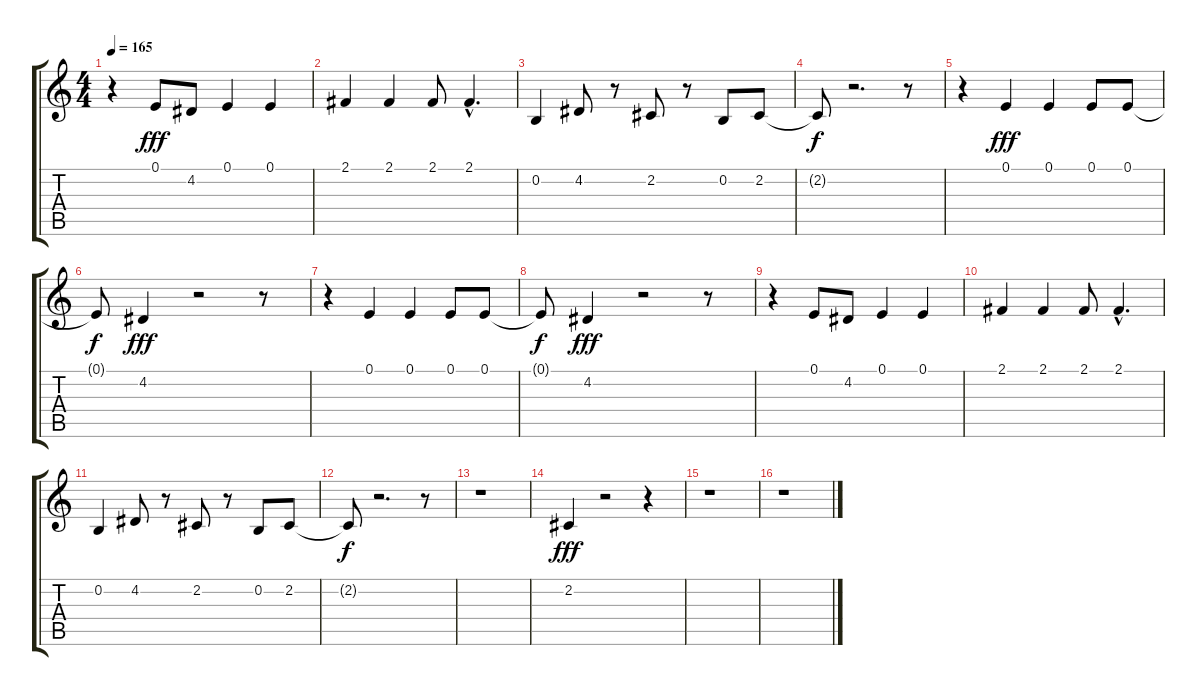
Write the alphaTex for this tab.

\track "" {instrument tenorsax}
\staff {score tabs}
\tuning (E4 B3 G3 D3 A2 E2) {hide}
\ts (4 4)
\tempo 165
\clef g2
\ks c
r.4{dy fff} 0.1.8 4.2.8 0.1.4 0.1.4 |
2.1.4 2.1.4 2.1.8 2.1{hac}.4{d} |
0.2.4 4.2.8 r.8 2.2.8 r.8 0.2.8 2.2.8 |
2.2{t}.8{dy f} r.2{d} r.8 |
r.4 0.1.4{dy fff} 0.1.4 0.1.8 0.1.8 |
0.1{t}.8{dy f} 4.2.4{dy fff} r.2 r.8 |
r.4 0.1.4 0.1.4 0.1.8 0.1.8 |
0.1{t}.8{dy f} 4.2.4{dy fff} r.2 r.8 |
r.4 0.1.8 4.2.8 0.1.4 0.1.4 |
2.1.4 2.1.4 2.1.8 2.1{hac}.4{d} |
0.2.4 4.2.8 r.8 2.2.8 r.8 0.2.8 2.2.8 |
2.2{t}.8{dy f} r.2{d} r.8 |
r.1 |
2.2.4{dy fff} r.2 r.4 |
r.1 |
r.1
